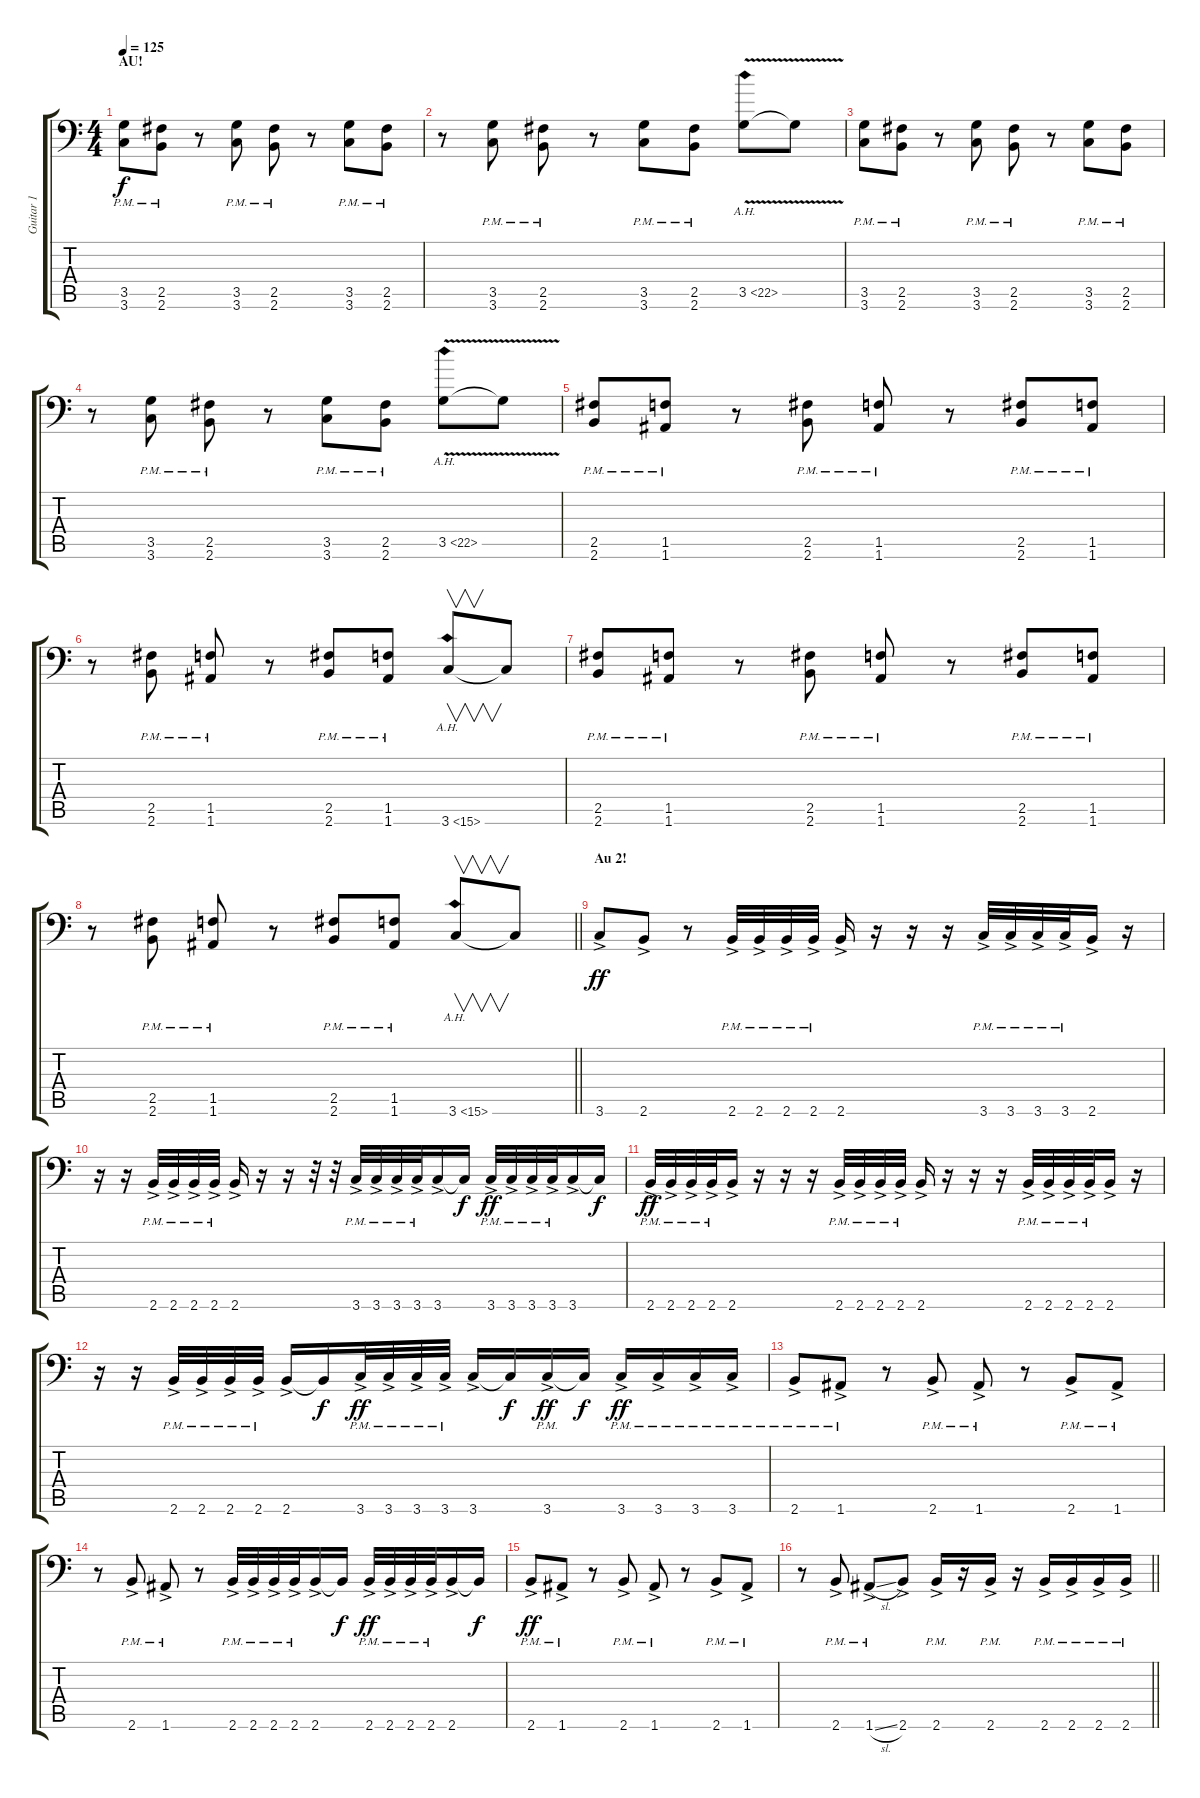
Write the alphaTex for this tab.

\track ("Guitar 1" "Guitar 1") {instrument overdrivenguitar}
\staff {score tabs}
\tuning (B3 Gb3 D3 A2 E2 A1) {hide}
\ts (4 4)
\section ("" "AU!")
\tempo 125
\clef f4
\ks c
(3.5{pm} 3.6{pm}).8{dy f} (2.5{pm} 2.6{pm}).8 r.8 (3.5{pm} 3.6{pm}).8 (2.5{pm} 2.6{pm}).8 r.8 (3.5{pm} 3.6{pm}).8 (2.5{pm} 2.6{pm}).8 |
r.8 (3.5{pm} 3.6{pm}).8 (2.5{pm} 2.6{pm}).8 r.8 (3.5{pm} 3.6{pm}).8 (2.5{pm} 2.6{pm}).8 3.5{ah 19 v}.8 3.5{t}.8 |
(3.5{pm} 3.6{pm}).8 (2.5{pm} 2.6{pm}).8 r.8 (3.5{pm} 3.6{pm}).8 (2.5{pm} 2.6{pm}).8 r.8 (3.5{pm} 3.6{pm}).8 (2.5{pm} 2.6{pm}).8 |
r.8 (3.5{pm} 3.6{pm}).8 (2.5{pm} 2.6{pm}).8 r.8 (3.5{pm} 3.6{pm}).8 (2.5{pm} 2.6{pm}).8 3.5{ah 19 v}.8 3.5{t}.8 |
(2.5{pm} 2.6{pm}).8 (1.5{pm} 1.6{pm}).8 r.8 (2.5{pm} 2.6{pm}).8 (1.5{pm} 1.6{pm}).8 r.8 (2.5{pm} 2.6{pm}).8 (1.5{pm} 1.6{pm}).8 |
r.8 (2.5{pm} 2.6{pm}).8 (1.5{pm} 1.6{pm}).8 r.8 (2.5{pm} 2.6{pm}).8 (1.5{pm} 1.6{pm}).8 3.6{ah 12}.8{v} 3.6{t}.8 |
(2.5{pm} 2.6{pm}).8 (1.5{pm} 1.6{pm}).8 r.8 (2.5{pm} 2.6{pm}).8 (1.5{pm} 1.6{pm}).8 r.8 (2.5{pm} 2.6{pm}).8 (1.5{pm} 1.6{pm}).8 |
\barLineRight lightlight
r.8 (2.5{pm} 2.6{pm}).8 (1.5{pm} 1.6{pm}).8 r.8 (2.5{pm} 2.6{pm}).8 (1.5{pm} 1.6{pm}).8 3.6{ah 12}.8{v} 3.6{t}.8 |
\section ("" "Au 2!")
3.6{ac}.8{dy ff} 2.6{ac}.8 r.8 2.6{ac pm}.32 2.6{ac pm}.32 2.6{ac pm}.32 2.6{ac pm}.32 2.6{ac}.16 r.16 r.16 r.16 3.6{ac pm}.32 3.6{ac pm}.32 3.6{ac pm}.32 3.6{ac pm}.32 2.6{ac}.16 r.16 |
r.16 r.16 2.6{ac pm}.32 2.6{ac pm}.32 2.6{ac pm}.32 2.6{ac pm}.32 2.6{ac}.16 r.16 r.16 r.32 r.32 3.6{ac pm}.32 3.6{ac pm}.32 3.6{ac pm}.32 3.6{ac pm}.32 3.6{ac}.16 3.6{t}.16{dy f} 3.6{ac pm}.32{dy ff} 3.6{ac pm}.32 3.6{ac pm}.32 3.6{ac pm}.32 3.6{ac}.16 3.6{t}.16{dy f} |
2.6{ac pm}.32{dy ff} 2.6{ac pm}.32 2.6{ac pm}.32 2.6{ac pm}.32 2.6{ac}.16 r.16 r.16 r.16 2.6{ac pm}.32 2.6{ac pm}.32 2.6{ac pm}.32 2.6{ac pm}.32 2.6{ac}.16 r.16 r.16 r.16 2.6{ac pm}.32 2.6{ac pm}.32 2.6{ac pm}.32 2.6{ac pm}.32 2.6{ac}.16 r.16 |
r.16 r.16 2.6{ac pm}.32 2.6{ac pm}.32 2.6{ac pm}.32 2.6{ac pm}.32 2.6{ac}.16 2.6{t}.16{dy f} 3.6{ac pm}.32{dy ff} 3.6{ac pm}.32 3.6{ac pm}.32 3.6{ac pm}.32 3.6{ac}.16 3.6{t}.16{dy f} 3.6{ac pm}.16{dy ff} 3.6{t}.16{dy f} 3.6{ac pm}.16{dy ff} 3.6{ac pm}.16 3.6{ac pm}.16 3.6{ac pm}.16 |
2.6{ac pm}.8 1.6{ac pm}.8 r.8 2.6{ac pm}.8 1.6{ac pm}.8 r.8 2.6{ac pm}.8 1.6{ac pm}.8 |
r.8 2.6{ac pm}.8 1.6{ac pm}.8 r.8 2.6{ac pm}.32 2.6{ac pm}.32 2.6{ac pm}.32 2.6{ac pm}.32 2.6{ac}.16 2.6{t}.16{dy f} 2.6{ac pm}.32{dy ff} 2.6{ac pm}.32 2.6{ac pm}.32 2.6{ac pm}.32 2.6{ac}.16 2.6{t}.16{dy f} |
2.6{ac pm}.8{dy ff} 1.6{ac pm}.8 r.8 2.6{ac pm}.8 1.6{ac pm}.8 r.8 2.6{ac pm}.8 1.6{ac pm}.8 |
\barLineRight lightlight
r.8 2.6{ac pm}.8 1.6{sl ac pm}.8 2.6{ac}.8 2.6{ac pm}.16 r.16 2.6{ac pm}.16 r.16 2.6{ac pm}.16 2.6{ac pm}.16 2.6{ac pm}.16 2.6{ac pm}.16
